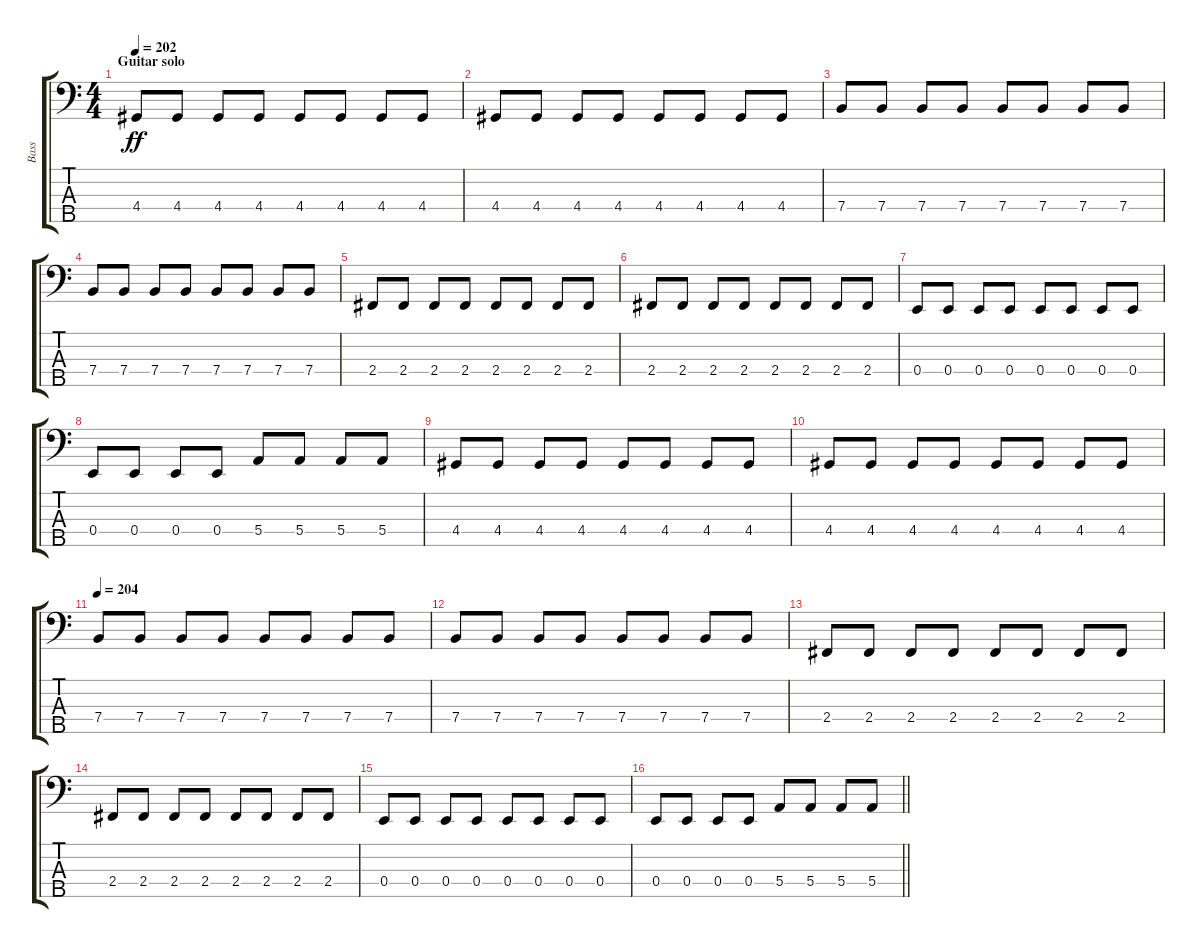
\track ("Bass" "Bass") {instrument electricbasspick}
\staff {score tabs}
\tuning (G2 D2 A1 E1 A0) {hide}
\ts (4 4)
\section ("" "Guitar solo")
\tempo 202
\clef f4
\ks c
4.4.8{dy ff} 4.4.8 4.4.8 4.4.8 4.4.8 4.4.8 4.4.8 4.4.8 |
4.4.8 4.4.8 4.4.8 4.4.8 4.4.8 4.4.8 4.4.8 4.4.8 |
7.4.8 7.4.8 7.4.8 7.4.8 7.4.8 7.4.8 7.4.8 7.4.8 |
7.4.8 7.4.8 7.4.8 7.4.8 7.4.8 7.4.8 7.4.8 7.4.8 |
2.4.8 2.4.8 2.4.8 2.4.8 2.4.8 2.4.8 2.4.8 2.4.8 |
2.4.8 2.4.8 2.4.8 2.4.8 2.4.8 2.4.8 2.4.8 2.4.8 |
0.4.8 0.4.8 0.4.8 0.4.8 0.4.8 0.4.8 0.4.8 0.4.8 |
0.4.8 0.4.8 0.4.8 0.4.8 5.4.8 5.4.8 5.4.8 5.4.8 |
4.4.8 4.4.8 4.4.8 4.4.8 4.4.8 4.4.8 4.4.8 4.4.8 |
4.4.8 4.4.8 4.4.8 4.4.8 4.4.8 4.4.8 4.4.8 4.4.8 |
\tempo 204
7.4.8 7.4.8 7.4.8 7.4.8 7.4.8 7.4.8 7.4.8 7.4.8 |
7.4.8 7.4.8 7.4.8 7.4.8 7.4.8 7.4.8 7.4.8 7.4.8 |
2.4.8 2.4.8 2.4.8 2.4.8 2.4.8 2.4.8 2.4.8 2.4.8 |
2.4.8 2.4.8 2.4.8 2.4.8 2.4.8 2.4.8 2.4.8 2.4.8 |
0.4.8 0.4.8 0.4.8 0.4.8 0.4.8 0.4.8 0.4.8 0.4.8 |
\barLineRight lightlight
0.4.8 0.4.8 0.4.8 0.4.8 5.4.8 5.4.8 5.4.8 5.4.8
